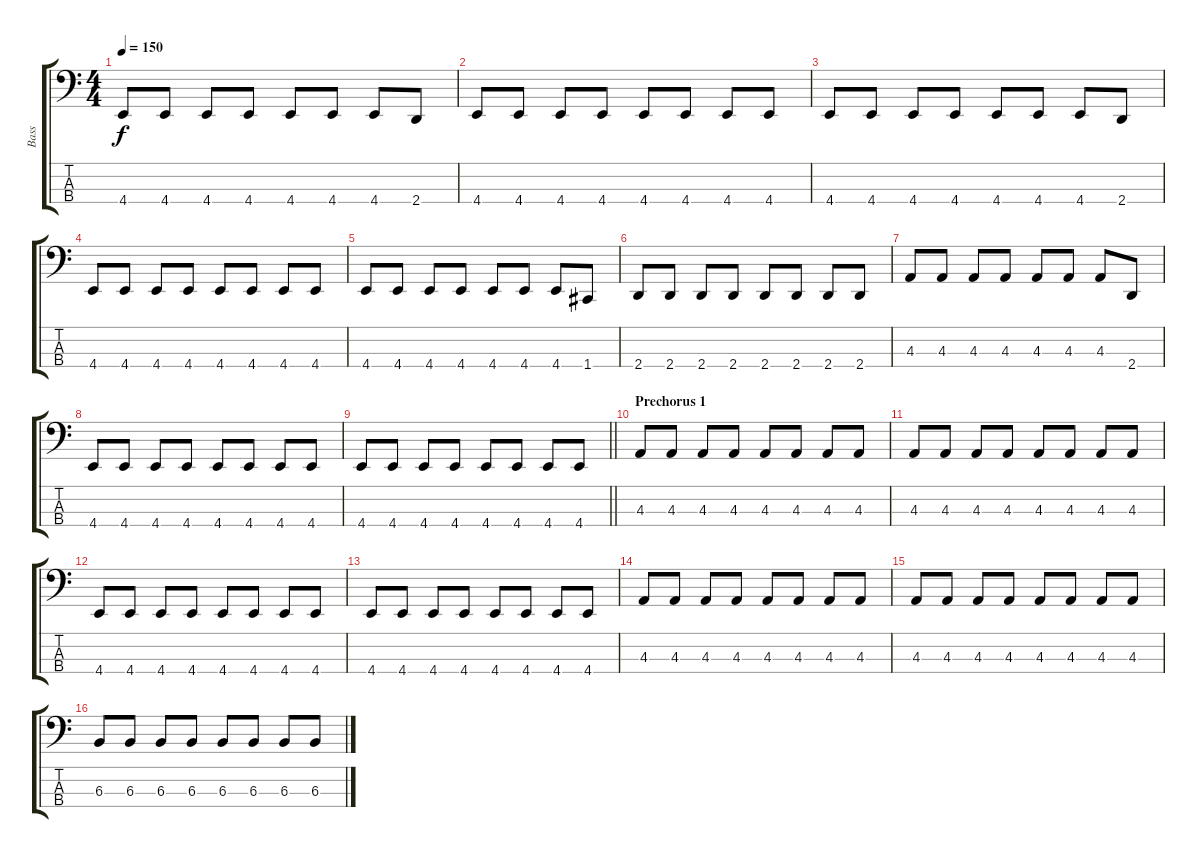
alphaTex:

\track ("Bass" "Bass") {instrument electricbasspick}
\staff {score tabs}
\tuning (Eb2 Bb1 F1 C1) {hide}
\ts (4 4)
\tempo 150
\clef f4
\ks c
4.4.8{dy f} 4.4.8 4.4.8 4.4.8 4.4.8 4.4.8 4.4.8 2.4.8 |
4.4.8 4.4.8 4.4.8 4.4.8 4.4.8 4.4.8 4.4.8 4.4.8 |
4.4.8 4.4.8 4.4.8 4.4.8 4.4.8 4.4.8 4.4.8 2.4.8 |
4.4.8 4.4.8 4.4.8 4.4.8 4.4.8 4.4.8 4.4.8 4.4.8 |
4.4.8 4.4.8 4.4.8 4.4.8 4.4.8 4.4.8 4.4.8 1.4.8 |
2.4.8 2.4.8 2.4.8 2.4.8 2.4.8 2.4.8 2.4.8 2.4.8 |
4.3.8 4.3.8 4.3.8 4.3.8 4.3.8 4.3.8 4.3.8 2.4.8 |
4.4.8 4.4.8 4.4.8 4.4.8 4.4.8 4.4.8 4.4.8 4.4.8 |
\barLineRight lightlight
4.4.8 4.4.8 4.4.8 4.4.8 4.4.8 4.4.8 4.4.8 4.4.8 |
\section ("" "Prechorus 1")
4.3.8 4.3.8 4.3.8 4.3.8 4.3.8 4.3.8 4.3.8 4.3.8 |
4.3.8 4.3.8 4.3.8 4.3.8 4.3.8 4.3.8 4.3.8 4.3.8 |
4.4.8 4.4.8 4.4.8 4.4.8 4.4.8 4.4.8 4.4.8 4.4.8 |
4.4.8 4.4.8 4.4.8 4.4.8 4.4.8 4.4.8 4.4.8 4.4.8 |
4.3.8 4.3.8 4.3.8 4.3.8 4.3.8 4.3.8 4.3.8 4.3.8 |
4.3.8 4.3.8 4.3.8 4.3.8 4.3.8 4.3.8 4.3.8 4.3.8 |
6.3.8 6.3.8 6.3.8 6.3.8 6.3.8 6.3.8 6.3.8 6.3.8
